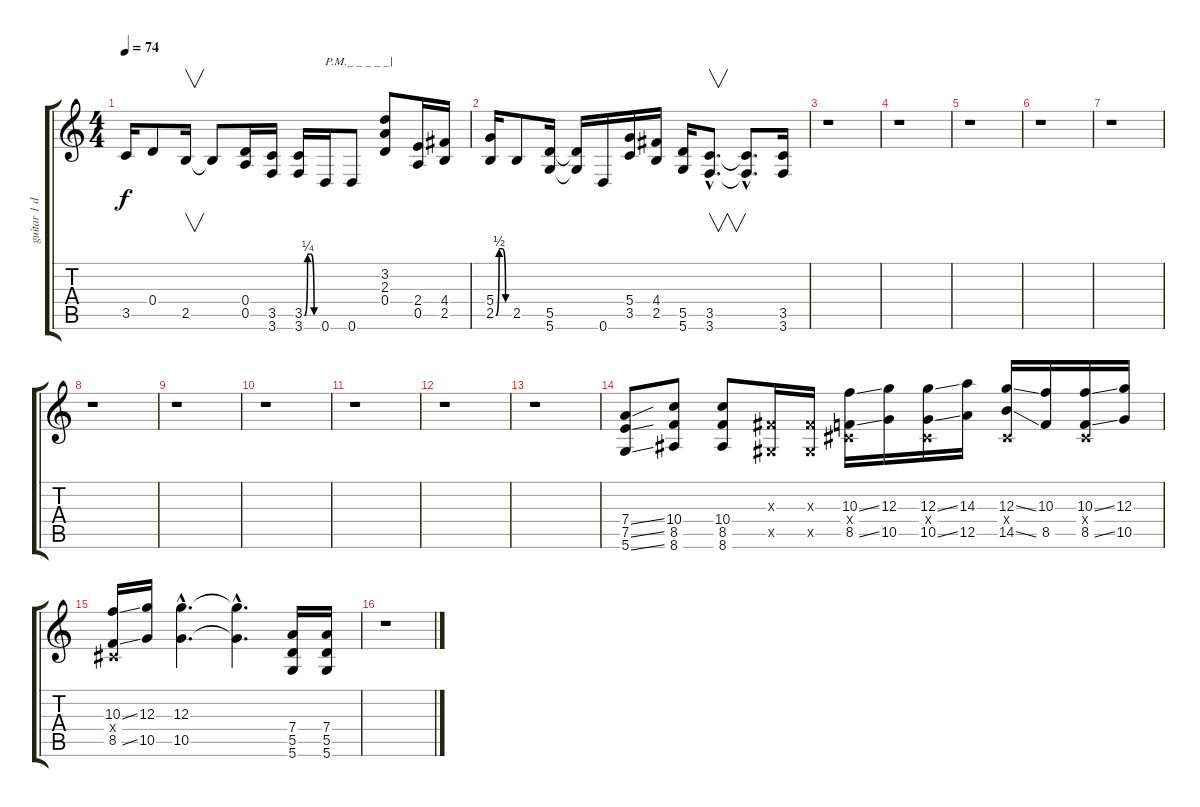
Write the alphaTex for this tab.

\track ("guitar 1 dist" "guitar 1 d") {instrument electricguitarclean}
\staff {score tabs}
\tuning (E4 B3 G3 D3 A2 D2) {hide}
\ts (4 4)
\tempo 74
\clef g2
\ks c
3.5.16{dy f} 0.4.8 2.5.16{v} 2.5{t}.8 (0.4 0.5).16 (3.5 3.6).16 (3.5{be (custom 0 0 15 1 30 1 45 0 60 0)} 3.6).16 0.6.16{txt "P.M._ _ _ _ _|"} 0.6.8 (3.2 2.3 0.4).8 (2.4 0.5).16 (4.4 2.5).16 |
(5.4 2.5{be (custom 0 0 15 2 30 2 45 0 60 0)}).16 2.5.8 (5.5 5.6).16 (5.5{t} 5.6{t}).16 0.6.16 (5.4 3.5).16 (4.4 2.5).16 (5.5 5.6).16 (3.5{hac} 3.6{hac}).8{v d} (3.5{hac t} 3.6{hac t}).8{d} (3.5 3.6).16 |
r.1 |
r.1 |
r.1 |
r.1 |
r.1 |
r.1 |
r.1 |
r.1 |
r.1 |
r.1 |
r.1 |
(7.4{ss} 7.5{ss} 5.6{ss}).8 (10.4 8.5 8.6).8 (10.4 8.5 8.6).8 (-1.3{x} -1.5{x}).16 (-1.3{x} -1.5{x}).16 (10.3{ss} -1.4{x} 8.5{ss}).16 (12.3 10.5).16 (12.3{ss} -1.4{x} 10.5{ss}).16 (14.3 12.5).16 (12.3{ss} -1.4{x} 14.5{ss}).16 (10.3 8.5).16 (10.3{ss} -1.4{x} 8.5{ss}).16 (12.3 10.5).16 |
(10.3{ss} -1.4{x} 8.5{ss}).16 (12.3 10.5).16 (12.3{hac} 10.5{hac}).4{d} (12.3{hac t} 10.5{hac t}).4{d} (7.4 5.5 5.6).16 (7.4 5.5 5.6).16 |
r.1
